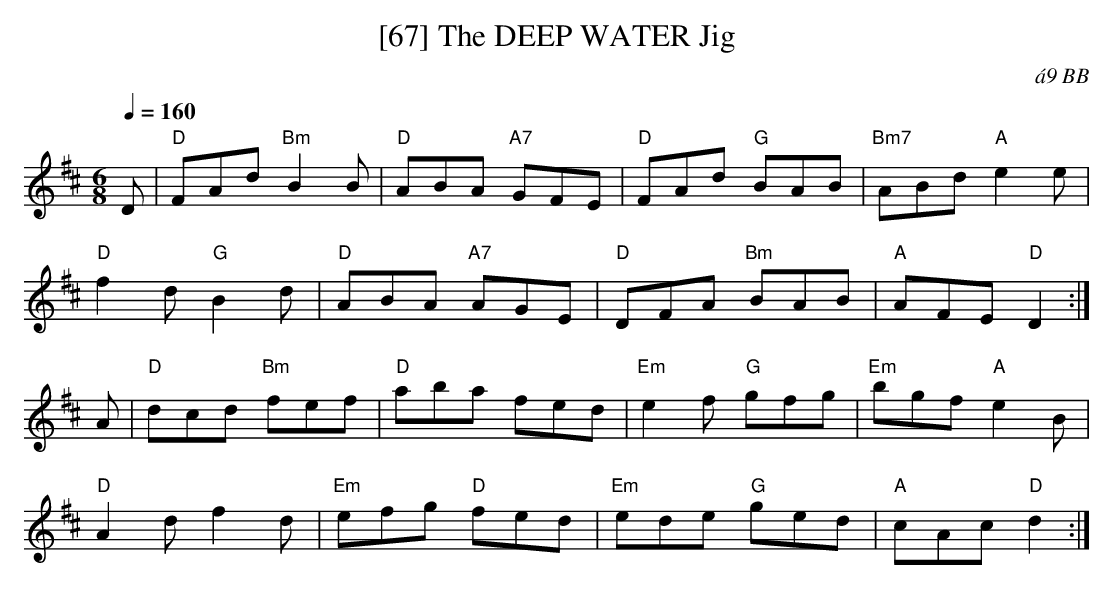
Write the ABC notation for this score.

X:1
T:[67] The DEEP WATER Jig
C:\'a9 BB
L:1/8
M:6/8
Q:1/4=160
K:D
D|"D"FAd "Bm" B2 B|"D" ABA "A7"GFE|"D" FAd "G" BAB|"Bm7" ABd "A"e2 e|
"D" f2d "G" B2d|"D" ABA "A7" AGE|"D" DFA "Bm" BAB|"A" AFE "D" D2 :|
A|"D" dcd "Bm" fef|"D" aba fed|"Em" e2f "G"gfg|"Em" bgf "A" e2 B|
"D" A2d f2d|"Em" efg "D" fed|"Em" ede "G"ged|"A" cAc "D" d2 :|
